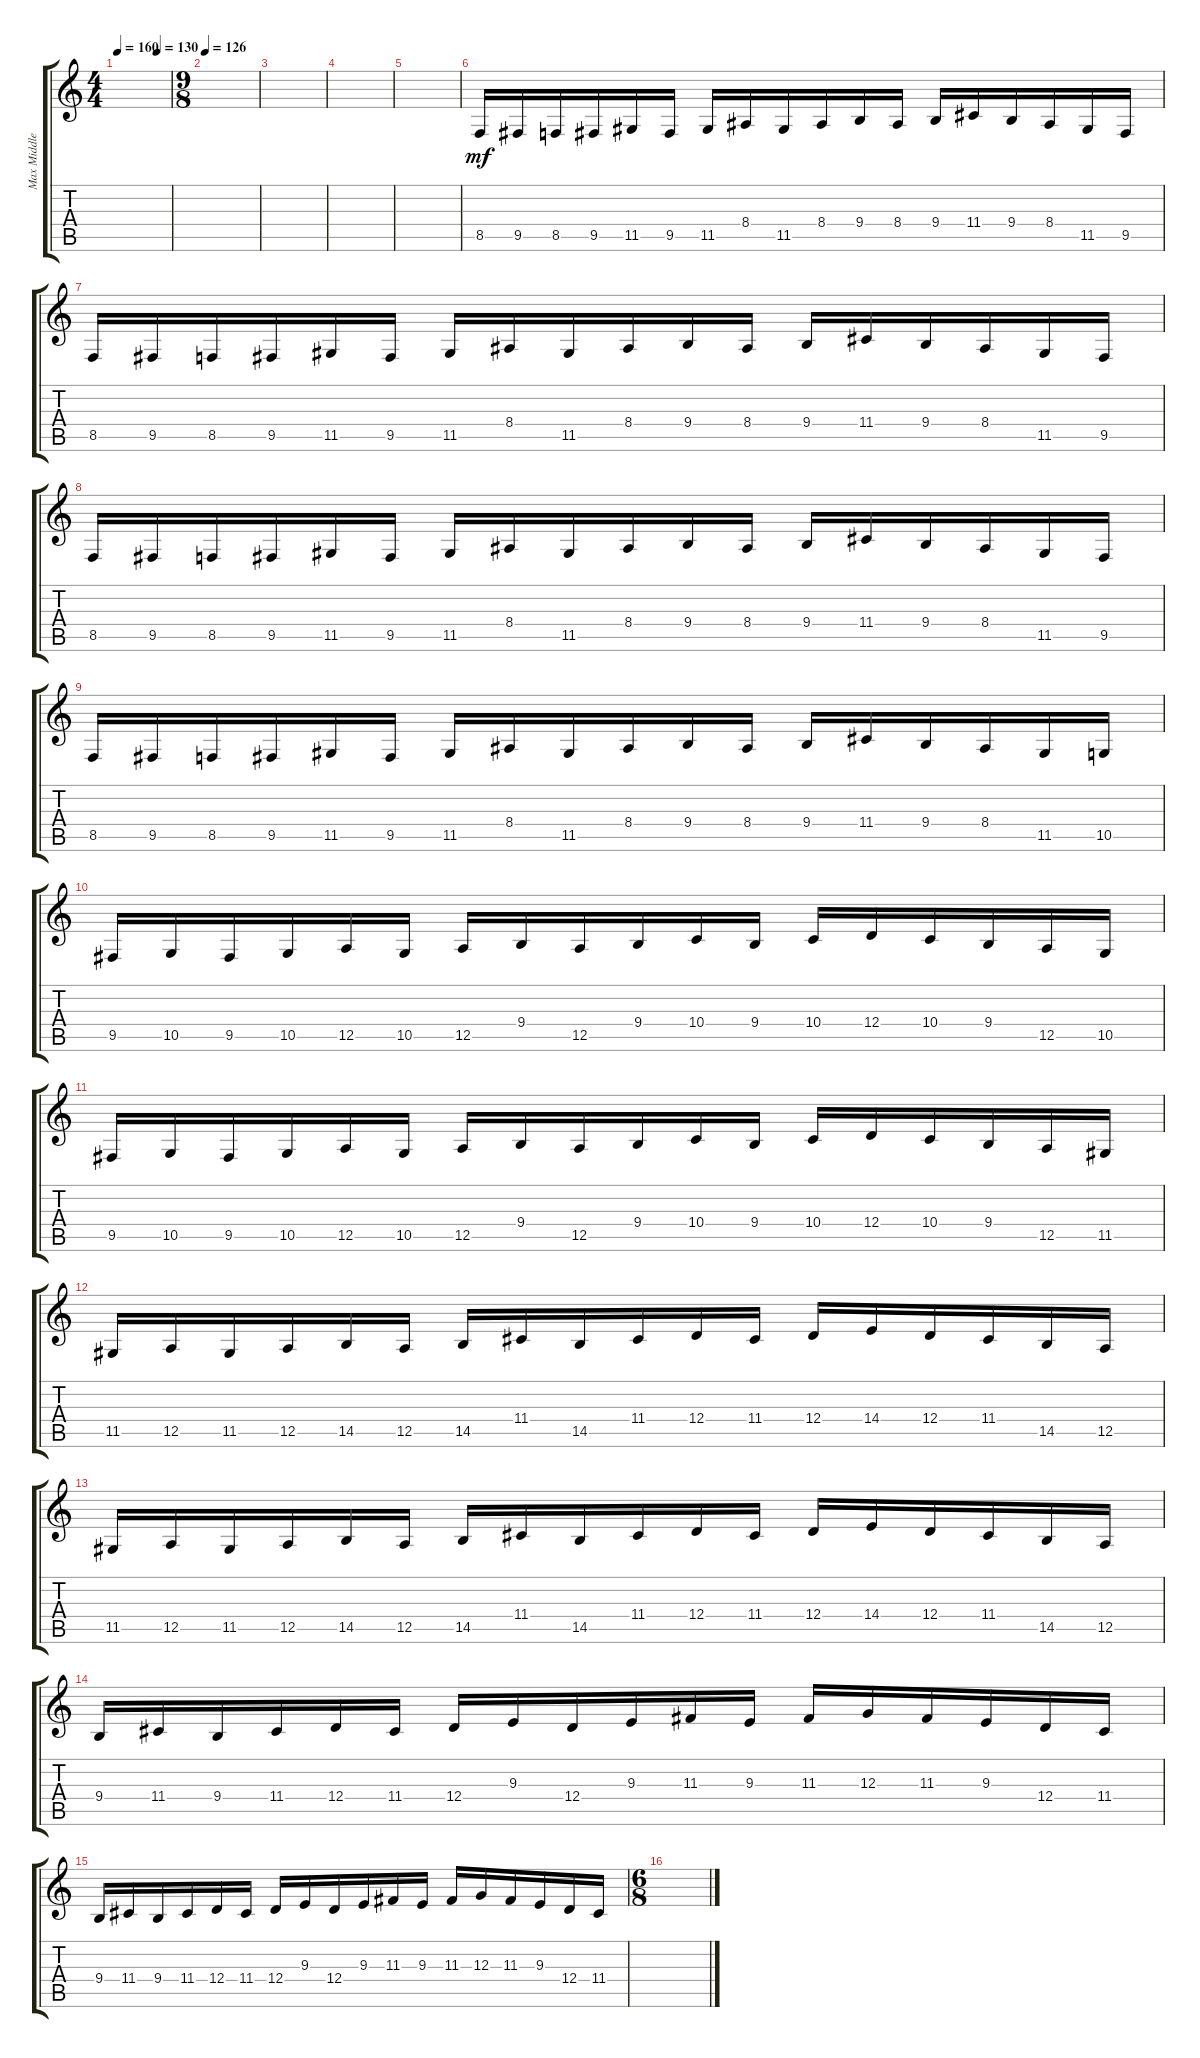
\track ("Max Middleton" "Max Middle") {instrument lead8bassandlead}
\staff {score tabs}
\tuning (E4 B3 G3 D3 A2 E2) {hide}
\ts (4 4)
\tempo 160
\tempo (130 0.75)
\clef g2
\ks c
|
\ts (9 8)
\tempo 126
|
|
|
|
8.5.16{dy mf} 9.5.16 8.5.16 9.5.16 11.5.16 9.5.16 11.5.16 8.4.16 11.5.16 8.4.16 9.4.16 8.4.16 9.4.16 11.4.16 9.4.16 8.4.16 11.5.16 9.5.16 |
8.5.16 9.5.16 8.5.16 9.5.16 11.5.16 9.5.16 11.5.16 8.4.16 11.5.16 8.4.16 9.4.16 8.4.16 9.4.16 11.4.16 9.4.16 8.4.16 11.5.16 9.5.16 |
8.5.16 9.5.16 8.5.16 9.5.16 11.5.16 9.5.16 11.5.16 8.4.16 11.5.16 8.4.16 9.4.16 8.4.16 9.4.16 11.4.16 9.4.16 8.4.16 11.5.16 9.5.16 |
8.5.16 9.5.16 8.5.16 9.5.16 11.5.16 9.5.16 11.5.16 8.4.16 11.5.16 8.4.16 9.4.16 8.4.16 9.4.16 11.4.16 9.4.16 8.4.16 11.5.16 10.5.16 |
9.5.16 10.5.16 9.5.16 10.5.16 12.5.16 10.5.16 12.5.16 9.4.16 12.5.16 9.4.16 10.4.16 9.4.16 10.4.16 12.4.16 10.4.16 9.4.16 12.5.16 10.5.16 |
9.5.16 10.5.16 9.5.16 10.5.16 12.5.16 10.5.16 12.5.16 9.4.16 12.5.16 9.4.16 10.4.16 9.4.16 10.4.16 12.4.16 10.4.16 9.4.16 12.5.16 11.5.16 |
11.5.16 12.5.16 11.5.16 12.5.16 14.5.16 12.5.16 14.5.16 11.4.16 14.5.16 11.4.16 12.4.16 11.4.16 12.4.16 14.4.16 12.4.16 11.4.16 14.5.16 12.5.16 |
11.5.16 12.5.16 11.5.16 12.5.16 14.5.16 12.5.16 14.5.16 11.4.16 14.5.16 11.4.16 12.4.16 11.4.16 12.4.16 14.4.16 12.4.16 11.4.16 14.5.16 12.5.16 |
9.4.16 11.4.16 9.4.16 11.4.16 12.4.16 11.4.16 12.4.16 9.3.16 12.4.16 9.3.16 11.3.16 9.3.16 11.3.16 12.3.16 11.3.16 9.3.16 12.4.16 11.4.16 |
9.4.16 11.4.16 9.4.16 11.4.16 12.4.16 11.4.16 12.4.16 9.3.16 12.4.16 9.3.16 11.3.16 9.3.16 11.3.16 12.3.16 11.3.16 9.3.16 12.4.16 11.4.16 |
\ts (6 8)
